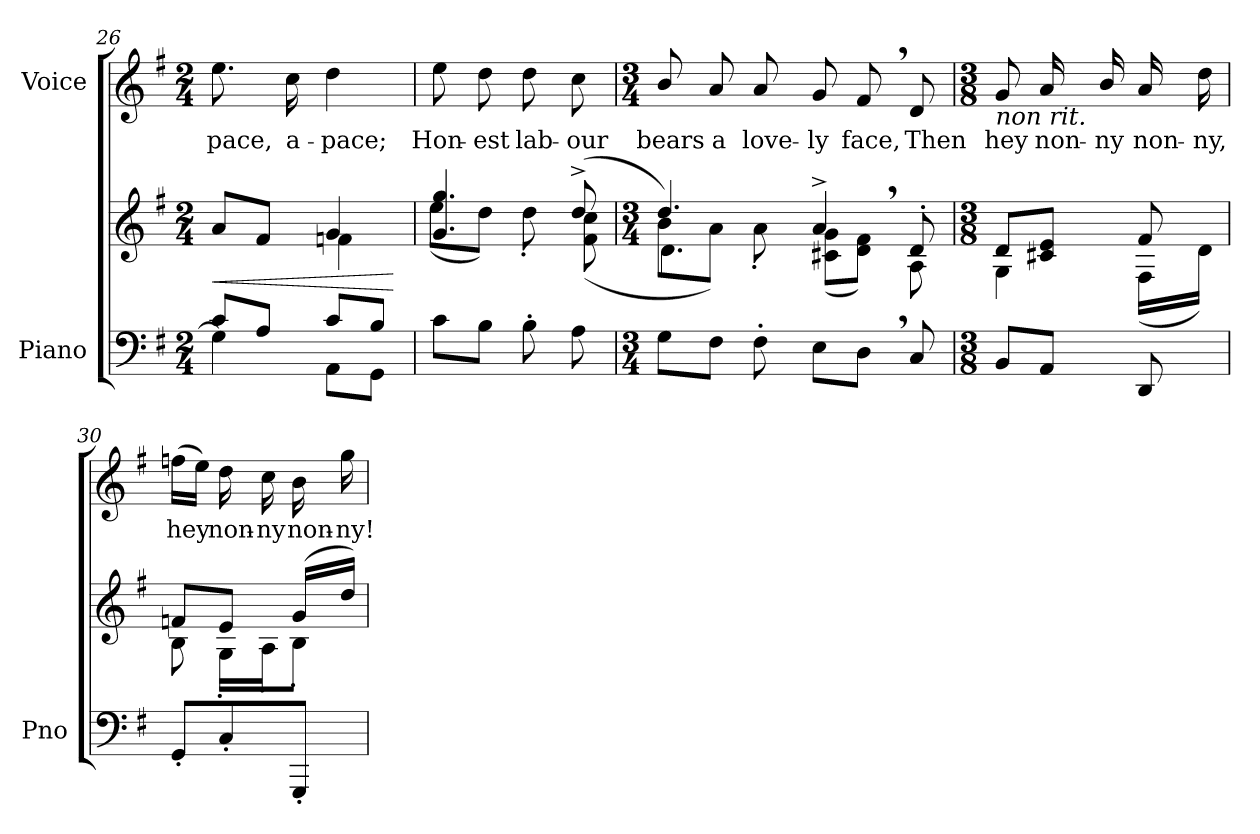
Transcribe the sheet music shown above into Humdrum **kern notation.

**kern	**kern	**dynam	**kern	**text
*part2	*part2	*part2	*part1	*part1
*staff3	*staff2	*staff2/3	*staff1	*staff1
*I"Piano	*	*	*I"Voice	*
*I'Pno	*	*	*	*
*clefF4	*clefG2	*	*clefG2	*
*k[f#]	*k[f#]	*	*k[f#]	*
*M2/4	*M2/4	*	*M2/4	*
=26	=26	=26	=26	=26
*^	*	*	*	*
!	!	!	!LO:HP:b	!	!LO:LY:b
*	*	*^	*	*	*
8c/L	4G\]	8a/L	4ryy	<	8.ee\	-pace,
8A/J	.	8f#/J	.	.	.	.
!	!	!	!	!	!	!LO:LY:b
.	.	.	.	.	16cc\	a-
!	!	!	!	!	!	!LO:LY:b
8c/L	8AA\L	4g/	4fn\	.	4dd\	-pace;
8B/J	8GG\J	.	.	.	.	.
*v	*v	*	*	*	*	*
*	*v	*v	*	*	*
.	.	[	.	.
=27	=27	=27	=27	=27
*	*^	*	*	*
!	!	!	!	!	!LO:LY:b
8c\L	4.g/ 4.gg/	(8ee\L	.	8ee\	Hon-
!	!	!	!	!	!LO:LY:b
8B\J	.	8dd\J)	.	8dd\	-est
!	!	!	!	!	!LO:LY:b
8B'\	.	8dd'>\	.	8dd\	lab-
!	!	!	!	!	!LO:LY:b
8A\	(8dd^/	(8f#\ 8cc\	.	8cc\	-our
*	*v	*v	*	*	*
!!LO:PB:g=z
=28	=28	=28	=28	=28
*M3/4	*M3/4	*	*M3/4	*
*	*^	*	*	*
*	*	*^	*	*	*
!	!	!	!	!	!	!LO:LY:b
8G\L	4.dd/)	8b\L	4.d\	.	8b/	bears
!	!	!	!	!	!	!LO:LY:b
8F#\J	.	8a\J)	.	.	8a/	a
!	!	!	!	!	!	!LO:LY:b
8F#'\	.	8a'\	.	.	8a/	love-
!	!	!	!	!	!	!LO:LY:b
8E\L	4a^,/	(8c#X\ 8g\L	4.ryy	.	8g/	-ly
!	!	!	!	!	!	!LO:LY:b
8D,\J	.	8d\ 8f#\J)	.	.	8f#,/	face,
!	!	!	!	!	!	!LO:LY:b
8C/	8d'/	8A\	.	.	8d/	Then
*	*v	*v	*v	*	*	*
=29	=29	=29	=29	=29
*M3/8	*M3/8	*	*M3/8	*
*	*^	*	*	*
!	!	!	!	!LO:TX:b:i:t=non rit.	!
!	!	!	!	!	!LO:LY:b
8BB/L	8d/L	4G\	.	8g/	hey
!	!	!	!	!	!LO:LY:b
8AA/J	8c#X/ 8e/J	.	.	16a/	non-
!	!	!	!	!	!LO:LY:b
.	.	.	.	16b/	-ny
!	!	!	!	!	!LO:LY:b
8DD/	8f#/	(16F#\LL	.	16a/	non-
!	!	!	!	!	!LO:LY:b
.	.	16d\JJ)	.	16dd\	-ny,
=30	=30	=30	=30	=30	=30
!	!	!	!	!	!LO:LY:b
8GG'/L	8fn/L	8B\	.	(16ffn\LL	hey
.	.	.	.	16ee\JJ)	.
!	!	!	!	!	!LO:LY:b
8C'/	8e/J	16G'\LL	.	16dd\	non-
!	!	!	!	!	!LO:LY:b
.	.	16A'\J	.	16cc\	-ny
!	!	!	!	!	!LO:LY:b
8GGG'/J	(16g/LL	8B'\J	.	16b\	non-
!	!	!	!	!	!LO:LY:b
.	16dd/JJ)	.	.	16gg\	-ny!
*	*v	*v	*	*	*
=	=	=	=	=
*-	*-	*-	*-	*-
